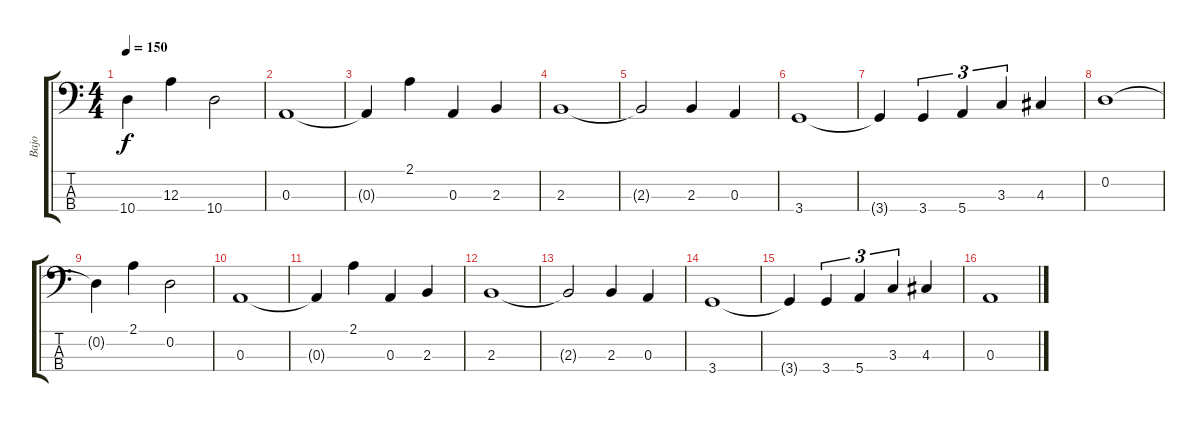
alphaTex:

\track ("Bajo" "Bajo") {instrument electricbassfinger}
\staff {score tabs}
\tuning (G2 D2 A1 E1) {hide}
\ts (4 4)
\tempo 150
\clef f4
\ks c
10.4{t}.4{dy f} 12.3.4 10.4.2 |
0.3.1 |
0.3{t}.4 2.1.4 0.3.4 2.3.4 |
2.3.1 |
2.3{t}.2 2.3.4 0.3.4 |
3.4.1 |
3.4{t}.4 3.4.4{tu (3 2)} 5.4.4{tu (3 2)} 3.3.4{tu (3 2)} 4.3.4 |
0.2.1 |
0.2{t}.4 2.1.4 0.2.2 |
0.3.1 |
0.3{t}.4 2.1.4 0.3.4 2.3.4 |
2.3.1 |
2.3{t}.2 2.3.4 0.3.4 |
3.4.1 |
3.4{t}.4 3.4.4{tu (3 2)} 5.4.4{tu (3 2)} 3.3.4{tu (3 2)} 4.3.4 |
0.3.1
